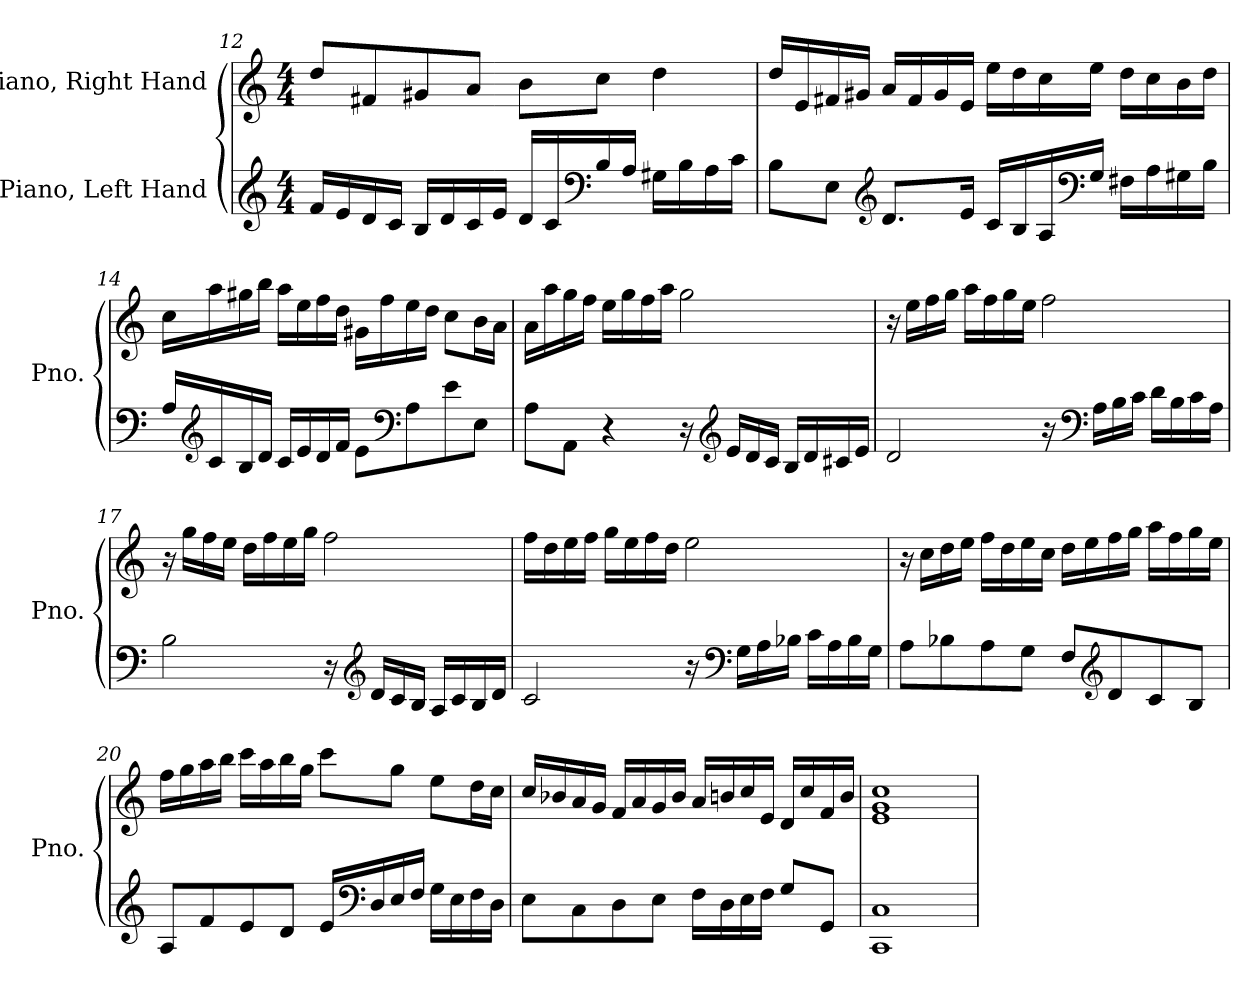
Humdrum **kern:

**kern	**kern
*part2	*part1
*staff2	*staff1
*I"Piano, Left Hand	*I"Piano, Right Hand
*I'Pno.	*I'Pno.
*clefG2	*clefG2
*k[]	*k[]
*M4/4	*M4/4
=12	=12
16f/LL	8dd/L
16e/	.
16d/	8f#X/
16c/JJ	.
16B/LL	8g#X/
16d/	.
16c/	8a/J
16e/JJ	.
16d/LL	8b\L
16c/	.
*clefF4	*
16B/	8cc\J
16A/JJ	.
16G#X\LL	4dd\
16B\	.
16A\	.
16c\JJ	.
!!LO:PB:g=z
=13	=13
8B\L	16dd/LL
.	16e/
8E\J	16f#X/
.	16g#X/JJ
*clefG2	*
8.d/L	16a/LL
.	16f#/
.	16g#/
16e/Jk	16e/JJ
16c/LL	16ee\LL
16B/	16dd\
16A/	16cc\
*clefF4	*
16G/JJ	16ee\JJ
16F#X\LL	16dd\LL
16A\	16cc\
16G#X\	16b\
16B\JJ	16dd\JJ
=14	=14
16A/LL	16cc\LL
*clefG2	*
16c/	16aa\
16B/	16gg#X\
16d/JJ	16bb\JJ
16c/LL	16aa\LL
16e/	16ee\
16d/	16ff\
16f/JJ	16dd\JJ
8e\L	16g#X\LL
.	16ff\
*clefF4	*
8A\	16ee\
.	16dd\JJ
8e\	8cc\L
8E\J	16b\L
.	16a\JJ
!!LO:LB:g=z
=15	=15
8A\L	16a\LL
.	16aa\
8AA\J	16gg\
.	16ff\JJ
4r	16ee\LL
.	16gg\
.	16ff\
.	16aa\JJ
16r	2gg\
*clefG2	*
16e/LL	.
16d/	.
16c/JJ	.
16B/LL	.
16d/	.
16c#X/	.
16e/JJ	.
=16	=16
2d/	16r
.	16ee\LL
.	16ff\
.	16gg\JJ
.	16aa\LL
.	16ff\
.	16gg\
.	16ee\JJ
16r	2ff\
*clefF4	*
16A\LL	.
16B\	.
16c\JJ	.
16d\LL	.
16B\	.
16c\	.
16A\JJ	.
!!LO:LB:g=z
=17	=17
2B\	16r
.	16gg\LL
.	16ff\
.	16ee\JJ
.	16dd\LL
.	16ff\
.	16ee\
.	16gg\JJ
16r	2ff\
*clefG2	*
16d/LL	.
16c/	.
16B/JJ	.
16A/LL	.
16c/	.
16B/	.
16d/JJ	.
=18	=18
2c/	16ff\LL
.	16dd\
.	16ee\
.	16ff\JJ
.	16gg\LL
.	16ee\
.	16ff\
.	16dd\JJ
16r	2ee\
*clefF4	*
16G\LL	.
16A\	.
16B-X\JJ	.
16c\LL	.
16A\	.
16B-\	.
16G\JJ	.
!!LO:LB:g=z
=19	=19
8A\L	16r
.	16cc\LL
8B-X\	16dd\
.	16ee\JJ
8A\	16ff\LL
.	16dd\
8G\J	16ee\
.	16cc\JJ
8F/L	16dd\LL
.	16ee\
*clefG2	*
8d/	16ff\
.	16gg\JJ
8c/	16aa\LL
.	16ff\
8B-/J	16gg\
.	16ee\JJ
=20	=20
8A/L	16ff\LL
.	16gg\
8f/	16aa\
.	16bb\JJ
8e/	16ccc\LL
.	16aa\
8d/J	16bb\
.	16gg\JJ
16e/LL	8ccc\L
*clefF4	*
16D/	.
16E/	8gg\J
16F/JJ	.
16G\LL	8ee\L
16E\	.
16F\	16dd\L
16D\JJ	16cc\JJ
!!LO:LB:g=z
=21	=21
8E\L	16cc/LL
.	16b-X/
8C\	16a/
.	16g/JJ
8D\	16f/LL
.	16a/
8E\J	16g/
.	16b-/JJ
16F\LL	16a/LL
16D\	16bn/
16E\	16cc/
16F\JJ	16e/JJ
8G/L	16d/LL
.	16cc/
8GG/J	16f/
.	16b/JJ
=22	=22
1CC 1C	1e 1g 1cc
=	=
*-	*-
